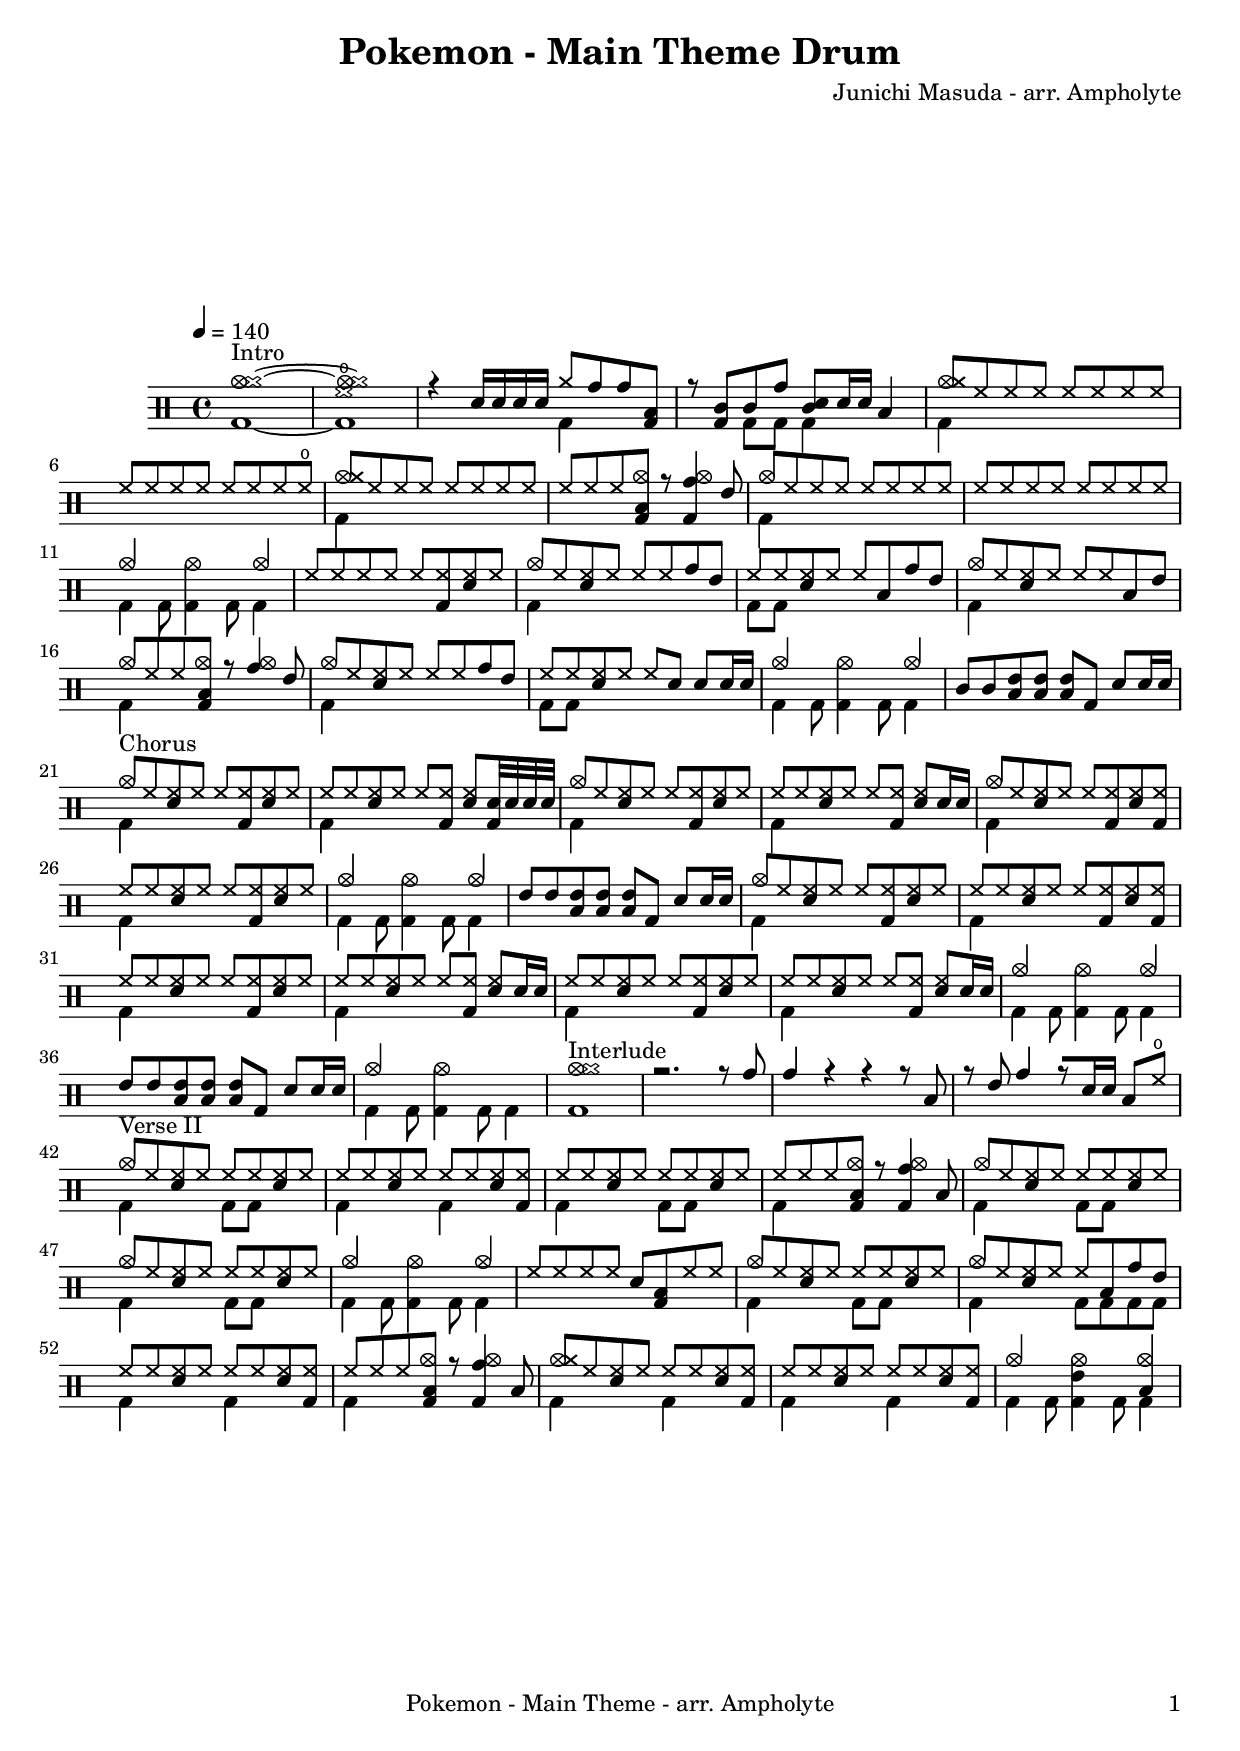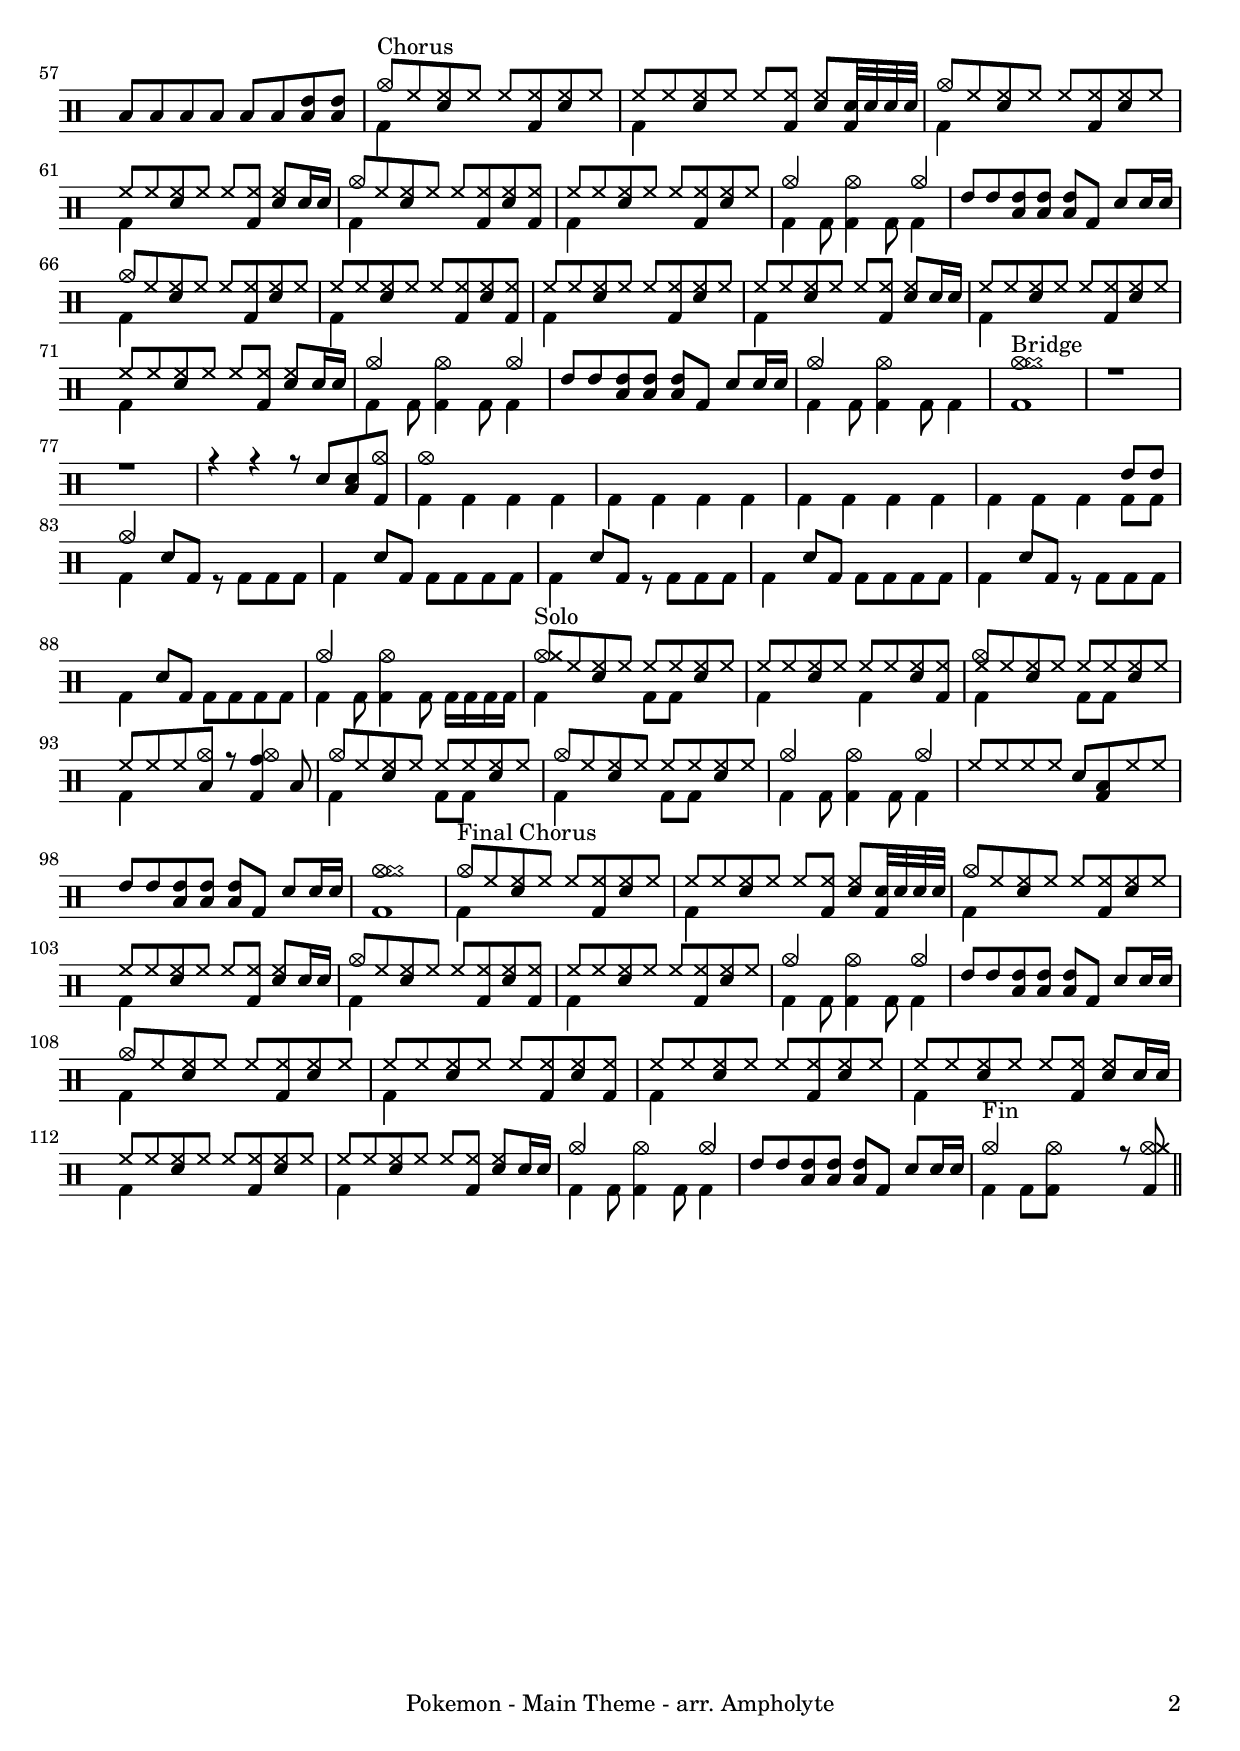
\version "2.12.3"

%{
  frappe baguette : ss
  grosse caisse : bd
  caisse claire : sn
  tom aigu : tomh
  tom medium : tommh
  tom basse : toml
  charleston : hh
  charleston ouvert : hho
  charleston mi-ouvert : hhho
  charleston ferme : hh
  pedale charleston : hhp
  crach :  cymc
  ride : cymcb

  %}

  \header {
    title = "Pokemon - Main Theme Drum"
    composer = "Junichi Masuda - arr. Ampholyte"

  }

  \paper {
    print-page-number = ##t
    print-first-page-number = ##t
    oddHeaderMarkup = \markup \null
    evenHeaderMarkup = \markup \null
    oddFooterMarkup = \markup {
      \fill-line {
        \on-the-fly \print-page-number-check-first
        \fromproperty #'header:"Pokemon - Main Theme - arr. Ampholyte"
        \fromproperty #'page:page-number-string
      }
    }
    evenFooterMarkup = \oddFooterMarkup

    % Pour reduire sur une seule page

    system-system-spacing = #'((basic-distance . 0.1) (padding . 0))
    ragged-last-bottom = ##f
    ragged-bottom = ##f
  }

  \score {

    \new DrumStaff 
    << 
      \new DrumVoice = "1" { s1 *1 } % voix du haut (une mesure)
      \new DrumVoice = "2" { s1 *1 } % voix du bas (une mesure)
      \drummode 
      { 
        % #(override-auto-beam-setting '(end * * 4 4) 3 4) 
        % #(override-auto-beam-setting '(end * * 4 4) 1 4)
        % Les deux lignes precedentes permettent de
        % grouper les croches par deux au lieu de
        % quatre dans la configuration par defaut.

        << 
          \tempo 4 = 140 
          {
            % Intro 
            <cymc cymr>1^"Intro"~
            <cymc cymr hho>1
            r4 sn16 sn sn sn cymr8 tomh tomh <toml bd>
            r8 <tomml bd> tomml tomh <tomml sn> sn16 sn toml4

            % Verse
            <cymc cymr>8 hh hh hh hh hh hh hh
            hh8 hh hh hh hh hh hh hho
            <cymc cymr>8 hh hh hh hh hh hh hh
            hh8 hh hh <toml cymc bd> r <bd tomh cymc>4 tommh8
            cymc8 hh hh hh hh hh hh hh
            hh8 hh hh hh hh hh hh hh

            cymc4 s2 cymc4
            hh8 hh hh hh hh <hh bd> <hh sn> hh
            cymc8 hh <sn hh> hh hh hh tomh tommh
            hh8 hh <sn hh> hh hh toml tomh tommh
            cymc8 hh <sn hh> hh hh hh toml tommh
            cymc8 hh hh <cymc toml bd> r8 <cymc tomh>4 tommh8

            cymc8 hh <sn hh> hh hh hh tomh tommh
            hh8 hh <sn hh> hh hh sn sn sn16 sn
            cymc4 s2 cymc4
            tomml8 tomml <tommh toml> <tommh toml> <tommh toml> bd sn sn16 sn
            
            % Chorus
            cymc8^"Chorus" hh <sn hh> hh hh <hh bd> <sn hh> hh
            hh8 hh <sn hh> hh hh <bd hh> <sn hh> <sn bd>32 sn sn sn

            cymc8 hh <sn hh> hh hh <hh bd> <sn hh> hh
            hh8 hh <sn hh> hh hh <bd hh> <sn hh> sn16 sn
            cymc8 hh <sn hh> hh hh <bd hh> <sn hh> <bd hh> 
            hh8 hh <sn hh> hh hh <bd hh> <sn hh> hh
            cymc4 s2 cymc4
            tommh8 tommh <tommh toml> <tommh toml> <tommh toml> bd sn sn16 sn

            cymc8 hh <sn hh> hh hh <bd hh> <sn hh> hh
            hh8 hh <sn hh> hh hh <bd hh> <sn hh> <bd hh>
            hh8 hh <sn hh> hh hh <bd hh> <sn hh> hh
            hh8 hh <sn hh> hh hh <bd hh> <sn hh> sn16 sn
            hh8 hh <sn hh> hh hh <bd hh> <sn hh> hh
            hh8 hh <sn hh> hh hh <bd hh> <sn hh> sn16 sn

            cymc4 s2 cymc4
            tommh8 tommh <tommh toml> <tommh toml> <tommh toml> bd sn sn16 sn
            cymc4 s2.

            % Interlude 
            <cymc cymr>1^"Interlude"
            r2. r8 tomh8
            tomh4 r4 r r8 toml
            r8 tommh tomh4 r8[ sn16 sn] toml8 hho

            % Verse II
            cymc8^"Verse II" hh <sn hh> hh hh hh <sn hh> hh
            hh8 hh <sn hh> hh hh hh <sn hh> <bd hh> 
            hh8 hh <sn hh> hh hh hh <sn hh> hh
            hh8 hh hh <cymc toml bd> r8 <cymc tomh bd>4 toml8
            cymc8 hh <sn hh> hh hh hh <sn hh> hh

            cymc8 hh <sn hh> hh hh hh <sn hh> hh
            cymc4 s2 cymc4
            hh8 hh hh hh sn <toml bd> hh hh
            cymc8 hh <sn hh> hh hh hh <sn hh> hh
            cymc8 hh <sn hh> hh hh toml tomh tommh
            hh8 hh <sn hh> hh hh hh <sn hh> <hh bd>

            hh8 hh hh <cymc toml bd> r <cymc tomh bd>4 toml8
            <cymc cymr>8 hh <sn hh> hh hh hh <sn hh> <bd hh>
            hh8 hh <sn hh> hh hh hh <sn hh> <hh bd>
            cymc4 s2 <cymc toml>4
            toml8 toml toml toml toml toml <tommh toml> <tommh toml>

            % Chorus
            cymc8^"Chorus" hh <sn hh> hh hh <hh bd> <sn hh> hh
            
            hh8 hh <sn hh> hh hh <bd hh> <sn hh> <sn bd>32 sn sn sn
            cymc8 hh <sn hh> hh hh <bd hh> <sn hh> hh
            hh8 hh <sn hh> hh hh <bd hh> <sn hh> sn16 sn
            cymc8 hh <sn hh> hh hh <bd hh> <sn hh> <bd hh> 
            hh8 hh <sn hh> hh hh <bd hh> <sn hh> hh
            cymc4 s2 cymc4

            tommh8 tommh <tommh toml> <tommh toml> <tommh toml> bd sn sn16 sn
            cymc8 hh <sn hh> hh hh <bd hh> <sn hh> hh
            hh8 hh <sn hh> hh hh <bd hh> <sn hh> <bd hh>
            hh8 hh <sn hh> hh hh <bd hh> <sn hh> hh
            hh8 hh <sn hh> hh hh <bd hh> <sn hh> sn16 sn
            hh8 hh <sn hh> hh hh <bd hh> <sn hh> hh

            hh8 hh <sn hh> hh hh <bd hh> <sn hh> sn16 sn
            cymc4 s2 cymc4
            tommh8 tommh <toml tommh> <toml tommh> <toml tommh> bd sn sn16 sn
            cymc4 s2.

            % Bridge
            <cymc cymr>1^"Bridge"
            r1 
            r1
            r4 r r8 sn <sn toml> <cymc bd>
            
            cymc1
            s1
            s1
            s2. tommh8 tommh
            cymc4 sn8 bd s2
            s4 sn8 bd s2

            s4 sn8 bd s2
            s4 sn8 bd s2
            s4 sn8 bd s2
            s4 sn8 bd s2
            cymc4 s2.

            % Solo
            <cymc cymr>8^"Solo" hh <sn hh> hh hh hh <sn hh> hh

            hh8 hh <sn hh> hh hh hh <sn hh> <hh bd>
            <cymc hh>8 hh <sn hh> hh hh hh <sn hh> hh
            hh8 hh hh <cymc toml> r8 <cymc tomh bd>4 toml8
            cymc8 hh <sn hh> hh hh hh <sn hh> hh
            cymc8 hh <sn hh> hh hh hh <sn hh> hh 
            cymc4 s2 cymc4

            hh8 hh hh hh sn <toml bd> hh hh
            tommh8 tommh <tommh toml> <tommh toml> <tommh toml> bd sn sn16 sn
            <cymc cymr>1

            % Final Chorus
            cymc8^"Final Chorus" hh8 <sn hh> hh hh <hh bd> <sn hh> hh
            hh8 hh <sn hh> hh hh <bd hh> <sn hh> <sn bd>32 sn sn sn 
            cymc8 hh <sn hh> hh hh <hh bd> <sn hh> hh
            
            hh8 hh <sn hh> hh hh <bd hh> <sn hh> sn16 sn
            cymc8 hh <sn hh> hh hh <hh bd> <sn hh> <bd hh> 
            hh8 hh <sn hh> hh hh <bd hh> <sn hh> hh
            cymc4 s2 cymc4
            tommh8 tommh <toml tommh> <toml tommh> <toml tommh> bd sn sn16 sn
            cymc8 hh <sn hh> hh hh <bd hh> <sn hh> hh

            hh8 hh <sn hh> hh hh <bd hh> <sn hh> <bd hh> 
            hh8 hh <sn hh> hh hh <hh bd> <sn hh> hh
            hh8 hh <sn hh> hh hh <bd hh> <sn hh> sn16 sn
            hh8 hh <sn hh> hh hh <bd hh> <sn hh> hh
            hh8 hh <sn hh> hh hh <bd hh> <sn hh> sn16 sn
            cymc4 s2 cymc4

            tommh8 tommh <toml tommh> <toml tommh> <toml tommh> bd sn sn16 sn

            % Fin
            cymc4^"Fin" s2 r8 <cymc cymr bd>

            \bar "||"


          } 
          \\ 
          { 

            % Intro
            bd1~
            bd1
            s2 bd4 s
            s4 bd8 bd bd4 s

            % Verse
            bd4 s2.
            s1
            bd4 s2.
            s1
            bd4 s2.
            s1

            bd4 bd8 <bd cymc>4 bd8 bd4
            s1
            bd4 s2.
            bd8 bd s2.
            bd4 s2.
            bd4 s2.

            bd4 s2.
            bd8 bd8 s2.
            bd4 bd8 <bd cymc>4 bd8 bd4
            s1

            % Chorus
            bd4 s2.
            bd4 s2.

            bd4 s2.
            bd4 s2.
            bd4 s2.
            bd4 s2.
            bd4 bd8 <bd cymc>4 bd8 bd4
            s1

            bd4 s2.
            bd4 s2.
            bd4 s2.
            bd4 s2.
            bd4 s2.
            bd4 s2.

            bd4 bd8 <bd cymc>4 bd8 bd4
            s1
            bd4 bd8 <bd cymc>4 bd8 bd4
            
            % Interlude
            bd1
            s1
            s1
            s1

            % Verse II
            bd4 s bd8 bd s4
            bd4 s bd s
            bd4 s bd8 bd s4
            bd4 s2.
            bd4 s bd8 bd s4

            bd4 s bd8 bd s4
            bd4 bd8 <cymc bd>4 bd8 bd4
            s1
            bd4 s bd8 bd s4
            bd4 s bd8 bd bd bd 
            bd4 s bd s

            bd4 s2.
            bd4 s bd s
            bd4 s bd s 
            bd4 bd8 <bd tommh cymc>4 bd8 bd4
            s1

            % Chorus
            bd4 s2.
            bd4 s2.
            bd4 s2.
            bd4 s2.
            bd4 s2.
            bd4 s2.
            bd4 bd8 <bd cymc>4 bd8 bd4

            s1
            bd4 s2.
            bd4 s2.
            bd4 s2.
            bd4 s2.
            bd4 s2.

            bd4 s2.
            bd4 bd8 <bd cymc>4 bd8 bd4
            s1
            bd4 bd8 <cymc bd>4 bd8 bd4

            % Bridge
            bd1
            s1
            s1
            s1
            
            bd4 bd bd bd 
            bd4 bd bd bd 
            bd4 bd bd bd 
            bd4 bd bd bd8 bd
            bd4 s r8 bd bd8 bd
            bd4 s bd8 bd bd bd

            bd4 s r8 bd bd bd 
            bd4 s bd8 bd bd bd
            bd4 s r8 bd bd bd 
            bd4 s bd8 bd bd bd
            bd4 bd8 <cymc bd>4 bd8 bd16 bd bd bd

            % Solo
            bd4 s bd8 bd s4

            bd4 s bd s 
            bd4 s bd8 bd s4
            bd4 s2.
            bd4 s bd8 bd s4
            bd4 s bd8 bd s4
            bd4 bd8 <cymc bd>4 bd8 bd4

            s1
            s1
            bd1

            % Final Chorus
            bd4 s2.
            bd4 s2.
            bd4 s2.

            bd4 s2.
            bd4 s2.
            bd4 s2.
            bd4 bd8 <cymc bd>4 bd8 bd4
            s1
            bd4 s2.

            bd4 s2.
            bd4 s2.
            bd4 s2.
            bd4 s2.
            bd4 s2.
            bd4 bd8 <cymc bd>4 bd8 bd4

            s1

            % Fin
            bd4 bd8 <bd cymc> s2

          } 

        >>

      } 
    >>

  }
